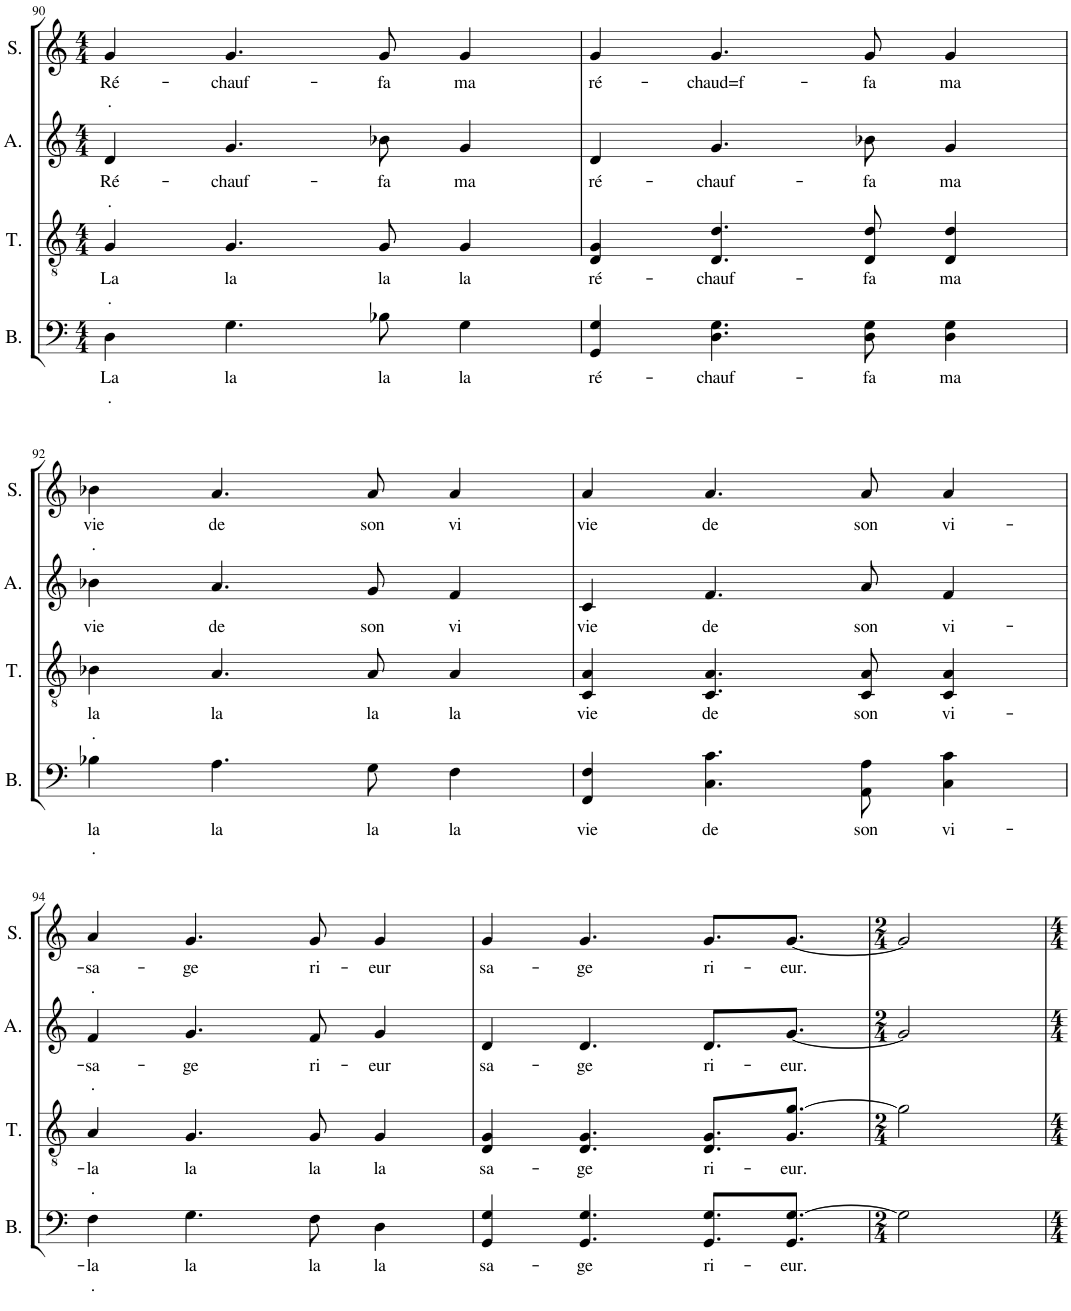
**kern	**text	**text	**kern	**text	**text	**kern	**text	**text	**kern	**text	**text
*part4	*part4	*part4	*part3	*part3	*part3	*part2	*part2	*part2	*part1	*part1	*part1
*staff4	*staff4	*staff4	*staff3	*staff3	*staff3	*staff2	*staff2	*staff2	*staff1	*staff1	*staff1
*I"Bass	*	*	*I"Tenor	*	*	*I"Alto	*	*	*I"Soprano	*	*
*I'B.	*	*	*I'T.	*	*	*I'A.	*	*	*I'S.	*	*
!!LO:PB:g=z
*clefF4	*	*	*clefGv2	*	*	*clefG2	*	*	*clefG2	*	*
*k[]	*	*	*k[]	*	*	*k[]	*	*	*k[]	*	*
*M4/4	*	*	*M4/4	*	*	*M4/4	*	*	*M4/4	*	*
=90	=90	=90	=90	=90	=90	=90	=90	=90	=90	=90	=90
!	!LO:LY:b	!LO:LY:b	!	!LO:LY:b	!LO:LY:b	!	!LO:LY:b	!LO:LY:b	!	!LO:LY:b	!LO:LY:b
4D\	La	.	4G/	La	.	4d/	Ré-	.	4g/	Ré-	.
!	!LO:LY:b	!	!	!LO:LY:b	!	!	!LO:LY:b	!	!	!LO:LY:b	!
4.G\	la	.	4.G/	la	.	4.g/	-chauf-	.	4.g/	-chauf-	.
!	!LO:LY:b	!	!	!LO:LY:b	!	!	!LO:LY:b	!	!	!LO:LY:b	!
8B-X\	la	.	8G/	la	.	8b-X\	-fa	.	8g/	-fa	.
!	!LO:LY:b	!	!	!LO:LY:b	!	!	!LO:LY:b	!	!	!LO:LY:b	!
4G\	la	.	4G/	la	.	4g/	ma	.	4g/	ma	.
=91	=91	=91	=91	=91	=91	=91	=91	=91	=91	=91	=91
!	!LO:LY:b	!	!	!LO:LY:b	!	!	!LO:LY:b	!	!	!LO:LY:b	!
4GG/ 4G/	ré-	.	4D/ 4G/	ré-	.	4d/	ré-	.	4g/	ré-	.
!	!LO:LY:b	!	!	!LO:LY:b	!	!	!LO:LY:b	!	!	!LO:LY:b	!
4.D\ 4.G\	-chauf-	.	4.D/ 4.d/	-chauf-	.	4.g/	-chauf-	.	4.g/	-chaud=f-	.
!	!LO:LY:b	!	!	!LO:LY:b	!	!	!LO:LY:b	!	!	!LO:LY:b	!
8D\ 8G\	-fa	.	8D/ 8d/	-fa	.	8b-X\	-fa	.	8g/	-fa	.
!	!LO:LY:b	!	!	!LO:LY:b	!	!	!LO:LY:b	!	!	!LO:LY:b	!
4D\ 4G\	ma	.	4D/ 4d/	ma	.	4g/	ma	.	4g/	ma	.
!!LO:LB:g=z
=92	=92	=92	=92	=92	=92	=92	=92	=92	=92	=92	=92
!	!LO:LY:b	!LO:LY:b	!	!LO:LY:b	!LO:LY:b	!	!LO:LY:b	!	!	!LO:LY:b	!LO:LY:b
4B-X\	la	.	4B-X\	la	.	4b-X\	vie	.	4b-X\	vie	.
!	!LO:LY:b	!	!	!LO:LY:b	!	!	!LO:LY:b	!	!	!LO:LY:b	!
4.A\	la	.	4.A/	la	.	4.a/	de	.	4.a/	de	.
!	!LO:LY:b	!	!	!LO:LY:b	!	!	!LO:LY:b	!	!	!LO:LY:b	!
8G\	la	.	8A/	la	.	8g/	son	.	8a/	son	.
!	!LO:LY:b	!	!	!LO:LY:b	!	!	!LO:LY:b	!	!	!LO:LY:b	!
4F\	la	.	4A/	la	.	4f/	vi	.	4a/	vi	.
=93	=93	=93	=93	=93	=93	=93	=93	=93	=93	=93	=93
!	!LO:LY:b	!	!	!LO:LY:b	!	!	!LO:LY:b	!	!	!LO:LY:b	!
4FF/ 4F/	vie	.	4C/ 4A/	vie	.	4c/	vie	.	4a/	vie	.
!	!LO:LY:b	!	!	!LO:LY:b	!	!	!LO:LY:b	!	!	!LO:LY:b	!
4.C\ 4.c\	de	.	4.C/ 4.A/	de	.	4.f/	de	.	4.a/	de	.
!	!LO:LY:b	!	!	!LO:LY:b	!	!	!LO:LY:b	!	!	!LO:LY:b	!
8AA\ 8A\	son	.	8C/ 8A/	son	.	8a/	son	.	8a/	son	.
!	!LO:LY:b	!	!	!LO:LY:b	!	!	!LO:LY:b	!	!	!LO:LY:b	!
4C\ 4c\	vi-	.	4C/ 4A/	vi-	.	4f/	vi-	.	4a/	vi-	.
!!LO:LB:g=z
=94	=94	=94	=94	=94	=94	=94	=94	=94	=94	=94	=94
!	!LO:LY:b	!LO:LY:b	!	!LO:LY:b	!LO:LY:b	!	!LO:LY:b	!LO:LY:b	!	!LO:LY:b	!LO:LY:b
4F\	la	.	4A/	la	.	4f/	-sa-	.	4a/	sa-	.
!	!LO:LY:b	!	!	!LO:LY:b	!	!	!LO:LY:b	!	!	!LO:LY:b	!
4.G\	la	.	4.G/	la	.	4.g/	-ge	.	4.g/	-ge	.
!	!LO:LY:b	!	!	!LO:LY:b	!	!	!LO:LY:b	!	!	!LO:LY:b	!
8F\	la	.	8G/	la	.	8f/	ri-	.	8g/	ri-	.
!	!LO:LY:b	!	!	!LO:LY:b	!	!	!LO:LY:b	!	!	!LO:LY:b	!
4D\	la	.	4G/	la	.	4g/	-eur	.	4g/	-eur	.
=95	=95	=95	=95	=95	=95	=95	=95	=95	=95	=95	=95
!	!LO:LY:b	!	!	!LO:LY:b	!	!	!LO:LY:b	!	!	!LO:LY:b	!
4GG/ 4G/	sa-	.	4D/ 4G/	sa-	.	4d/	sa-	.	4g/	sa-	.
!	!LO:LY:b	!	!	!LO:LY:b	!	!	!LO:LY:b	!	!	!LO:LY:b	!
4.GG/ 4.G/	-ge	.	4.D/ 4.G/	-ge	.	4.d/	-ge	.	4.g/	-ge	.
!	!LO:LY:b	!	!	!LO:LY:b	!	!	!LO:LY:b	!	!	!LO:LY:b	!
8.GG/ 8.G/L	ri-	.	8.D/ 8.G/L	ri-	.	8.d/L	ri-	.	8.g/L	ri-	.
!	!LO:LY:b	!	!	!LO:LY:b	!	!	!LO:LY:b	!	!	!LO:LY:b	!
8.GG/ [8.G/J	-eur.	.	8.G/ [8.g/J	-eur.	.	[8.g/J	-eur.	.	[8.g/J	-eur.	.
=96	=96	=96	=96	=96	=96	=96	=96	=96	=96	=96	=96
*M2/4	*	*	*M2/4	*	*	*M2/4	*	*	*M2/4	*	*
2G\]	.	.	2g\]	.	.	2g/]	.	.	2g/]	.	.
=	=	=	=	=	=	=	=	=	=	=	=
*-	*-	*-	*-	*-	*-	*-	*-	*-	*-	*-	*-
